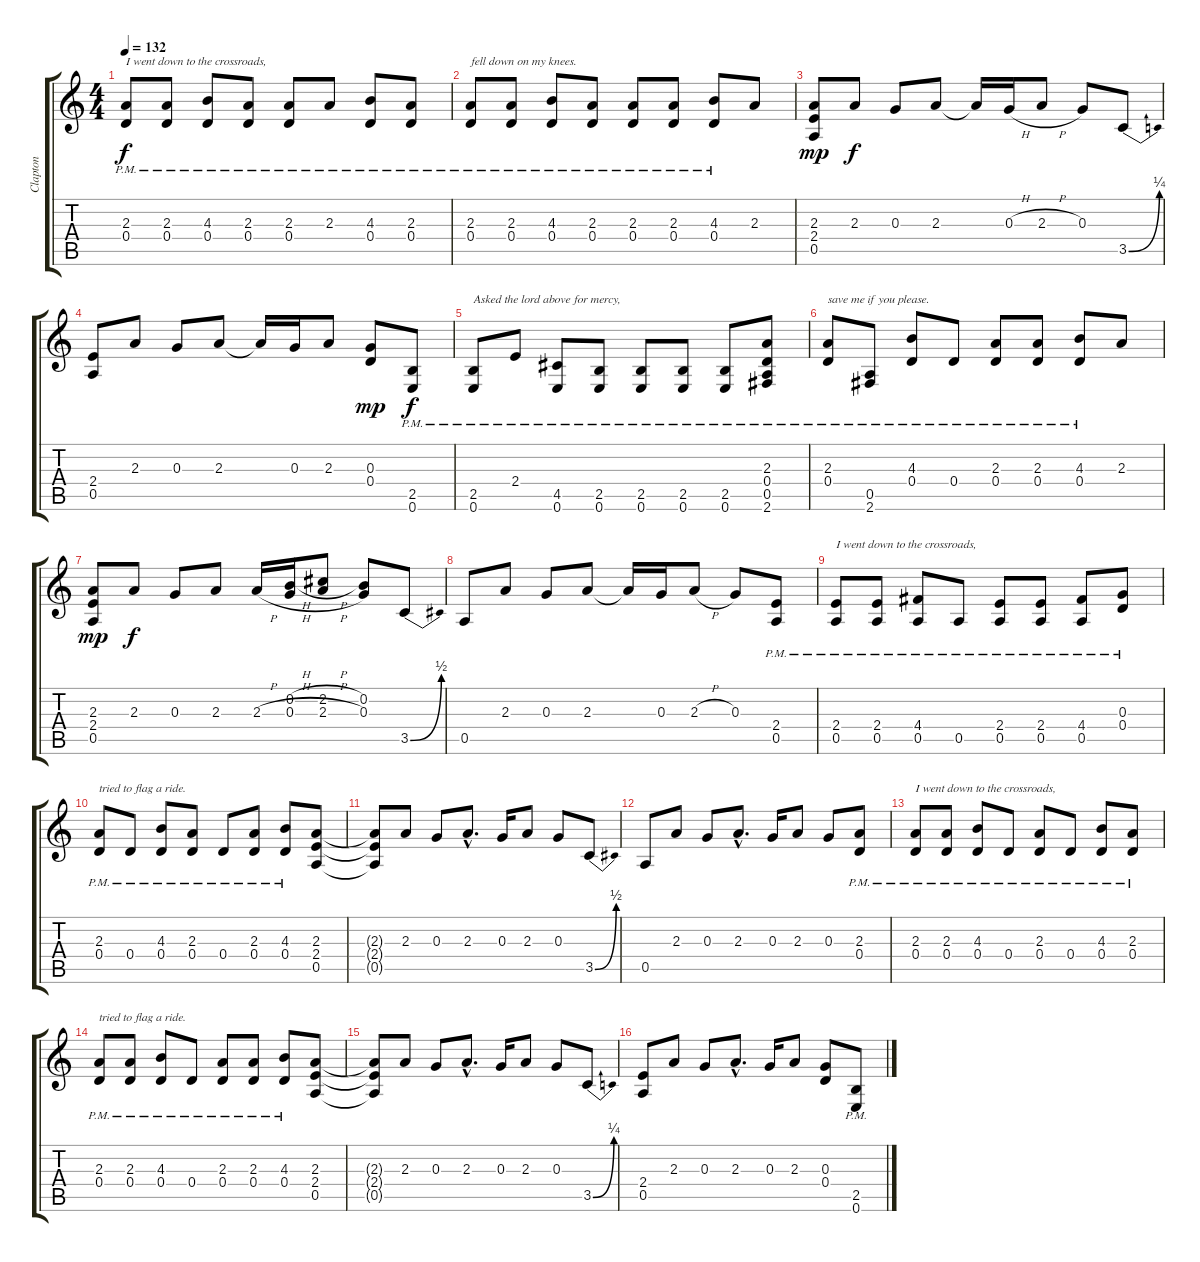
\track ("Clapton" "Clapton") {instrument overdrivenguitar}
\staff {score tabs}
\tuning (E4 B3 G3 D3 A2 E2) {hide}
\ts (4 4)
\tempo 132
\clef g2
\ks c
(2.3{pm} 0.4{pm}).8{txt "I went down to the crossroads," dy f} (2.3{pm} 0.4{pm}).8 (4.3{pm} 0.4{pm}).8 (2.3{pm} 0.4{pm}).8 (2.3{pm} 0.4{pm}).8 2.3{pm}.8 (4.3{pm} 0.4{pm}).8 (2.3{pm} 0.4{pm}).8 |
(2.3{pm} 0.4{pm}).8{txt "fell down on my knees."} (2.3{pm} 0.4{pm}).8 (4.3{pm} 0.4{pm}).8 (2.3{pm} 0.4{pm}).8 (2.3{pm} 0.4{pm}).8 (2.3{pm} 0.4{pm}).8 (4.3{pm} 0.4{pm}).8 2.3.8{volume 16} |
(2.3 2.4 0.5).8{dy mp} 2.3.8{dy f} 0.3.8 2.3.8 2.3{t}.16 0.3{h}.16 2.3{h}.8 0.3.8 3.5{be (bend 0 0 60 1)}.8 |
(2.4 0.5).8 2.3.8 0.3.8 2.3.8 2.3{t}.16 0.3.16 2.3.8 (0.3 0.4).8{dy mp} (2.5{pm} 0.6{pm}).8{dy f volume 8} |
(2.5{pm} 0.6{pm}).8{txt "Asked the lord above for mercy,"} 2.4{pm}.8 (4.5{pm} 0.6{pm}).8 (2.5{pm} 0.6{pm}).8 (2.5{pm} 0.6{pm}).8 (2.5{pm} 0.6{pm}).8 (2.5{pm} 0.6{pm}).8 (2.3{pm} 0.4{pm} 0.5{pm} 2.6{pm}).8 |
(2.3{pm} 0.4{pm}).8{txt "save me if you please."} (0.5{pm} 2.6{pm}).8 (4.3 0.4{pm}).8 0.4{pm}.8 (2.3{pm} 0.4{pm}).8 (2.3{pm} 0.4{pm}).8 (4.3{pm} 0.4{pm}).8 2.3.8{volume 16} |
(2.3 2.4 0.5).8{dy mp} 2.3.8{dy f} 0.3.8 2.3.8 2.3{h}.16 (0.2{h} 0.3{h}).16 (2.2{h} 2.3{h}).8 (0.2 0.3).8 3.5{be (bend 0 0 60 2)}.8 |
0.5.8 2.3.8 0.3.8 2.3.8 2.3{t}.16 0.3.16 2.3{h}.8 0.3.8 (2.4{pm} 0.5{pm}).8{volume 8} |
(2.4{pm} 0.5{pm}).8{txt "I went down to the crossroads,"} (2.4{pm} 0.5{pm}).8 (4.4{pm} 0.5{pm}).8 0.5{pm}.8 (2.4{pm} 0.5{pm}).8 (2.4{pm} 0.5{pm}).8 (4.4{pm} 0.5{pm}).8 (0.3{pm} 0.4{pm}).8 |
(2.3{pm} 0.4{pm}).8{txt "tried to flag a ride."} 0.4{pm}.8 (4.3{pm} 0.4{pm}).8 (2.3{pm} 0.4{pm}).8 0.4{pm}.8 (2.3{pm} 0.4{pm}).8 (4.3{pm} 0.4{pm}).8 (2.3 2.4 0.5).8{volume 16} |
(2.3{t} 2.4{t} 0.5{t}).8 2.3.8 0.3.8 2.3{hac}.8{d} 0.3.16 2.3.8 0.3.8 3.5{be (bend 0 0 60 2)}.8 |
0.5.8 2.3.8 0.3.8 2.3{hac}.8{d} 0.3.16 2.3.8 0.3.8 (2.3{pm} 0.4{pm}).8{volume 8} |
(2.3{pm} 0.4{pm}).8{txt "I went down to the crossroads,"} (2.3{pm} 0.4{pm}).8 (4.3{pm} 0.4{pm}).8 0.4{pm}.8 (2.3{pm} 0.4{pm}).8 0.4{pm}.8 (4.3{pm} 0.4{pm}).8 (2.3{pm} 0.4{pm}).8 |
(2.3{pm} 0.4{pm}).8{txt "tried to flag a ride."} (2.3{pm} 0.4{pm}).8 (4.3{pm} 0.4{pm}).8 0.4{pm}.8 (2.3{pm} 0.4{pm}).8 (2.3{pm} 0.4{pm}).8 (4.3{pm} 0.4{pm}).8 (2.3 2.4 0.5).8{volume 16} |
(2.3{t} 2.4{t} 0.5{t}).8 2.3.8 0.3.8 2.3{hac}.8{d} 0.3.16 2.3.8 0.3.8 3.5{be (bend 0 0 60 1)}.8 |
(2.4 0.5).8 2.3.8 0.3.8 2.3{hac}.8{d} 0.3.16 2.3.8 (0.3 0.4).8 (2.5{pm} 0.6{pm}).8{volume 8}
